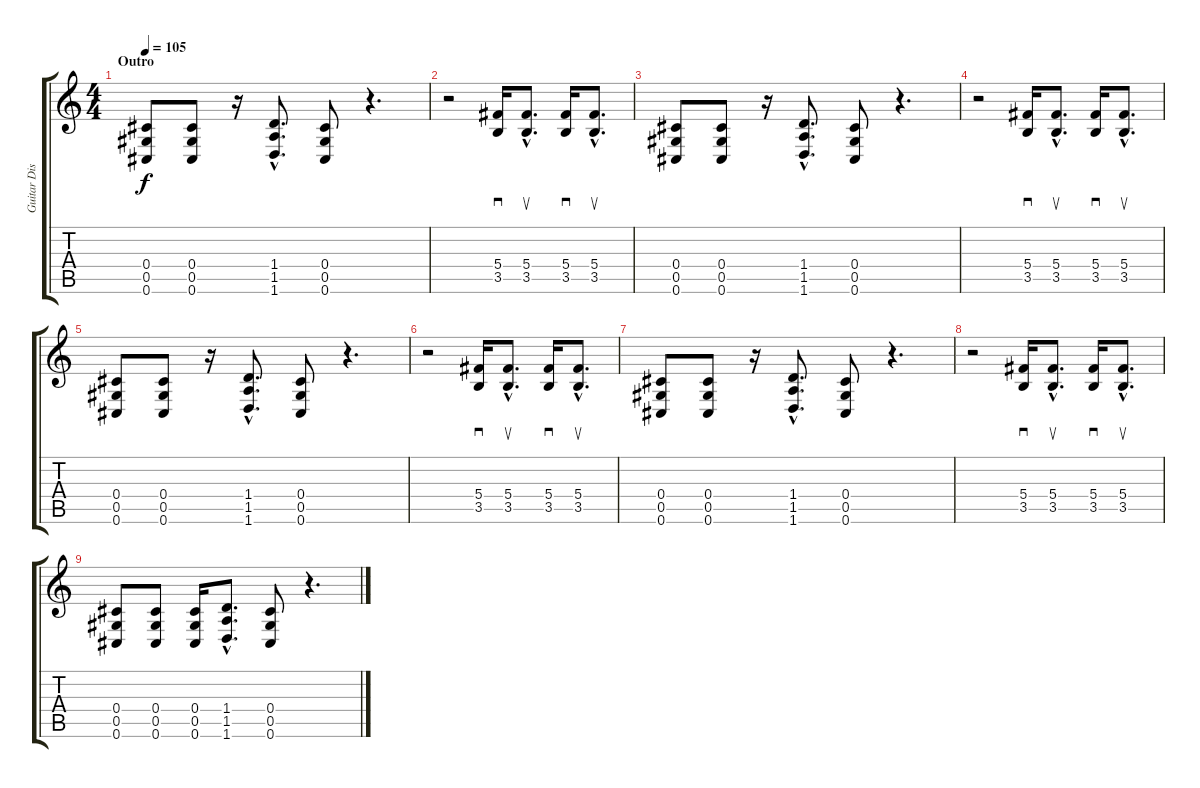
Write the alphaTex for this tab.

\track ("Guitar Dist" "Guitar Dis") {instrument distortionguitar}
\staff {score tabs}
\tuning (Eb4 Bb3 Gb3 Db3 Ab2 Db2) {hide}
\ts (4 4)
\section ("" "Outro")
\tempo 105
\clef g2
\ks c
(0.4 0.5 0.6).8{dy f} (0.4 0.5 0.6).8 r.16 (1.4{hac} 1.5{hac} 1.6{hac}).8{d} (0.4 0.5 0.6).8 r.4{d} |
r.2 (5.4 3.5).16{sd} (5.4{hac} 3.5{hac}).8{d su} (5.4 3.5).16{sd} (5.4{hac} 3.5{hac}).8{d su} |
(0.4 0.5 0.6).8 (0.4 0.5 0.6).8 r.16 (1.4{hac} 1.5{hac} 1.6{hac}).8{d} (0.4 0.5 0.6).8 r.4{d} |
r.2 (5.4 3.5).16{sd} (5.4{hac} 3.5{hac}).8{d su} (5.4 3.5).16{sd} (5.4{hac} 3.5{hac}).8{d su} |
(0.4 0.5 0.6).8 (0.4 0.5 0.6).8 r.16 (1.4{hac} 1.5{hac} 1.6{hac}).8{d} (0.4 0.5 0.6).8 r.4{d} |
r.2 (5.4 3.5).16{sd} (5.4{hac} 3.5{hac}).8{d su} (5.4 3.5).16{sd} (5.4{hac} 3.5{hac}).8{d su} |
(0.4 0.5 0.6).8 (0.4 0.5 0.6).8 r.16 (1.4{hac} 1.5{hac} 1.6{hac}).8{d} (0.4 0.5 0.6).8 r.4{d} |
r.2 (5.4 3.5).16{sd} (5.4{hac} 3.5{hac}).8{d su} (5.4 3.5).16{sd} (5.4{hac} 3.5{hac}).8{d su} |
(0.4 0.5 0.6).8 (0.4 0.5 0.6).8 (0.4 0.5 0.6).16 (1.4{hac} 1.5{hac} 1.6{hac}).8{d} (0.4 0.5 0.6).8 r.4{d}
